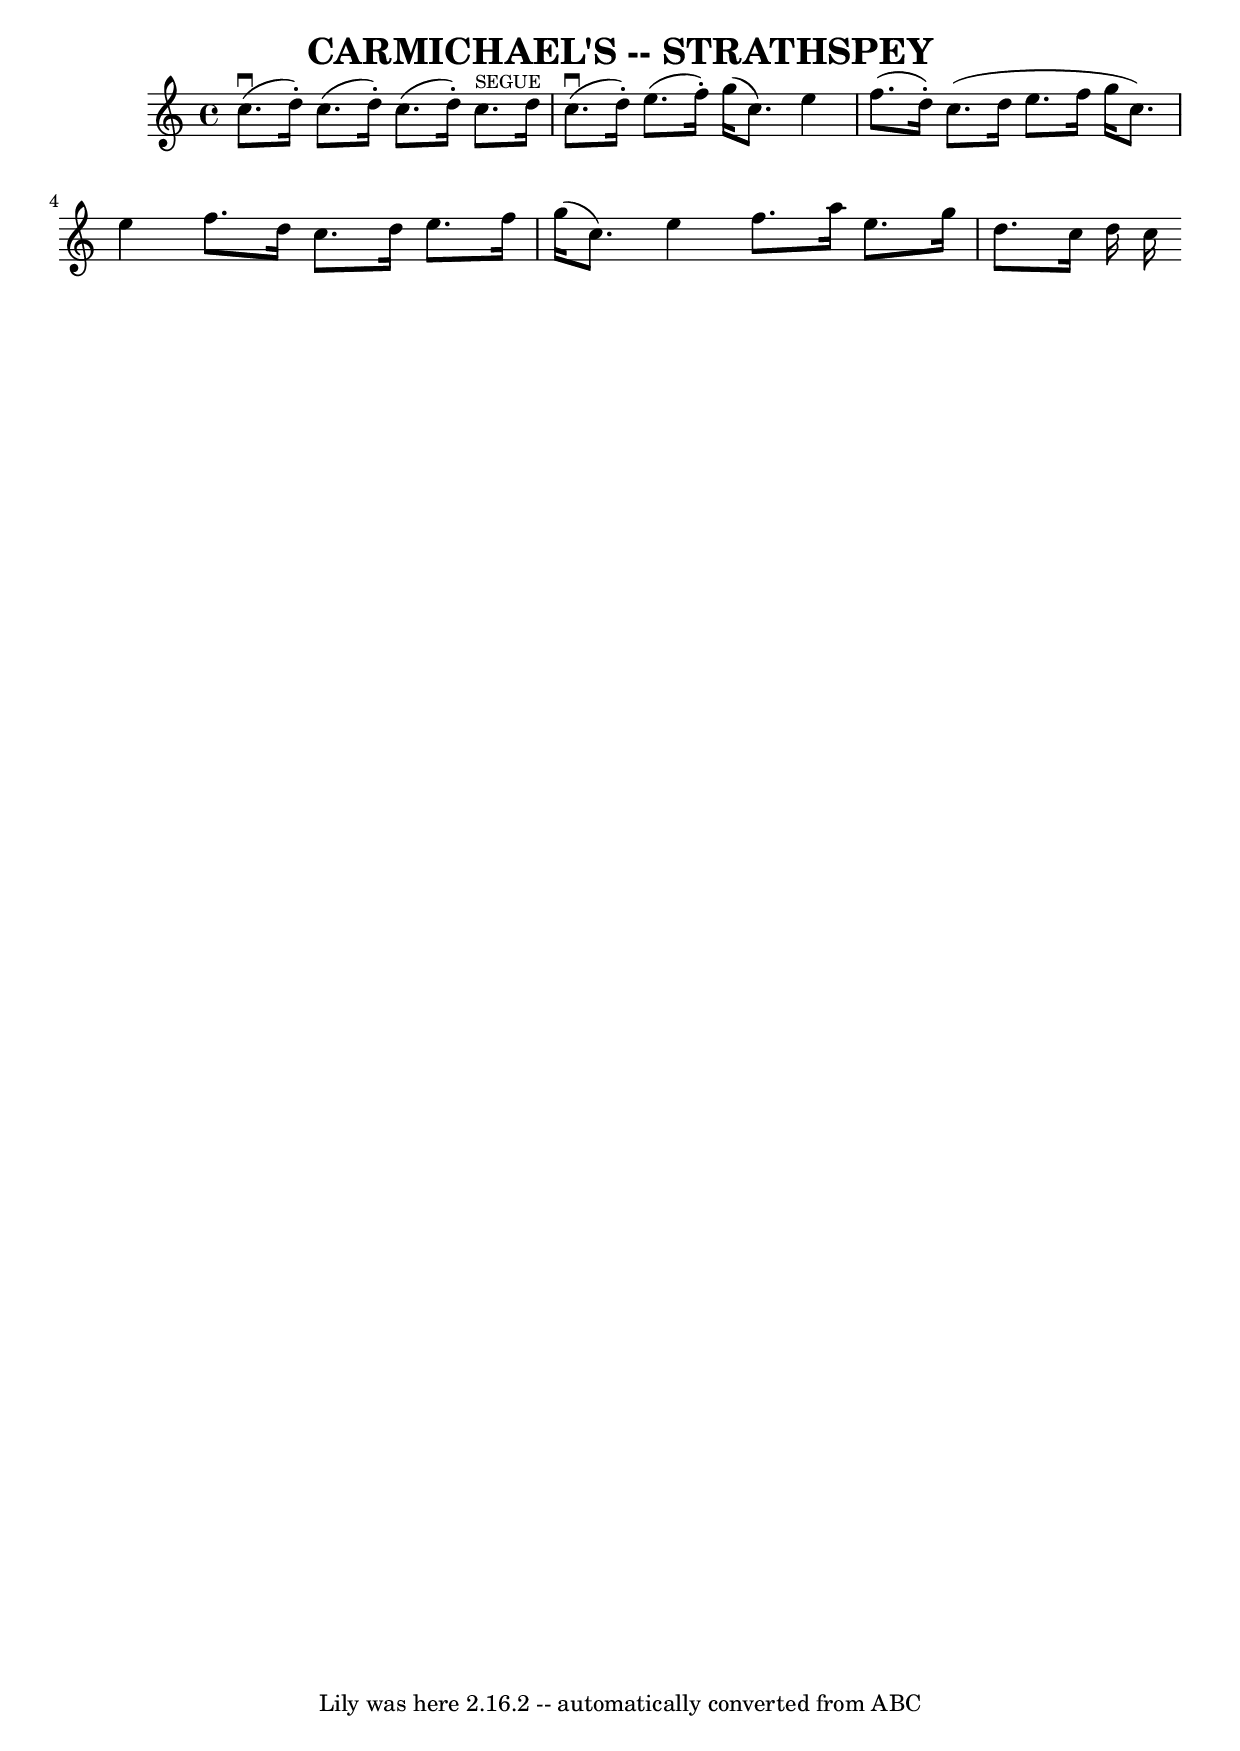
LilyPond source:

\version "2.16.2"
\include "Mammoth.ily"
\header {
  %% book = "Ryan's Mammoth Collection of Fiddle Tunes"
  crossRefNumber = "1"
  footnotes = ""
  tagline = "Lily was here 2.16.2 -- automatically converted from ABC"
  title = "CARMICHAEL'S -- STRATHSPEY"

}
voicedefault =  {


  \override Staff.TimeSignature #'style = #'C
  \time 4/4 % %slurgraces 1
  
  \key c \major
  c''8. (^\downbow d''16 -.) c''8. ((d''16 -.)  
  c''8. ((d''16 -.) c''8.^\segue d''16 c''8. 
  (^\downbow d''16 -.) e''8. (f''16 -.) g''16 (c''8.) e''4   
  |
  f''8. (d''16 -.) c''8. (d''16 e''8. f''16    
  g''16 (c''8.) e''4    |
  f''8. d''16 c''8. d''16    
  e''8. f''16 g''16 (c''8.) e''4    |
  f''8. a''16    
  e''8. g''16 d''8. c''16 d''16 (c''16 (

}

\score{
  <<

    \context Staff="default"
    {
      \voicedefault 
      
    }

  >>
  \layout {
    
  }
  \midi {
  }

}
